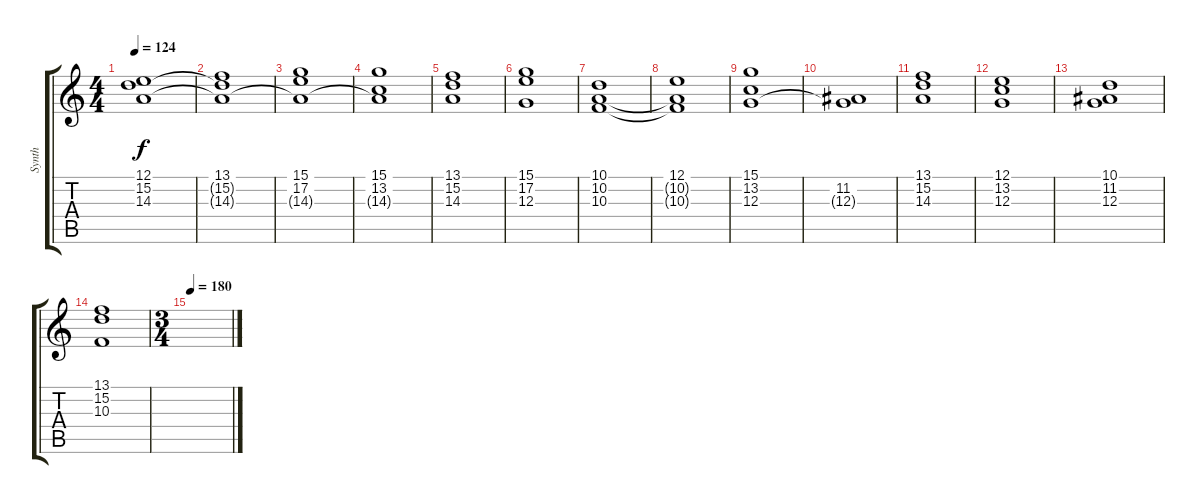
\track ("Synth" "Synth") {instrument choiraahs}
\staff {score tabs}
\tuning (E4 B3 G3 D3 A2 E2) {hide}
\ts (4 4)
\tempo 124
\clef g2
\ks c
(12.1 15.2 14.3).1{dy f volume 7} |
(13.1 15.2{t} 14.3{t}).1 |
(15.1 17.2 14.3{t}).1 |
(15.1 13.2 14.3{t}).1 |
(13.1 15.2 14.3).1 |
(15.1 17.2 12.3).1 |
(10.1 10.2 10.3).1 |
(12.1 10.2{t} 10.3{t}).1 |
(15.1 13.2 12.3).1 |
(11.2 12.3{t}).1 |
(13.1 15.2 14.3).1 |
(12.1 13.2 12.3).1 |
(10.1 11.2 12.3).1 |
(13.1 15.2 10.3).1 |
\ts (3 4)
\tempo 180
